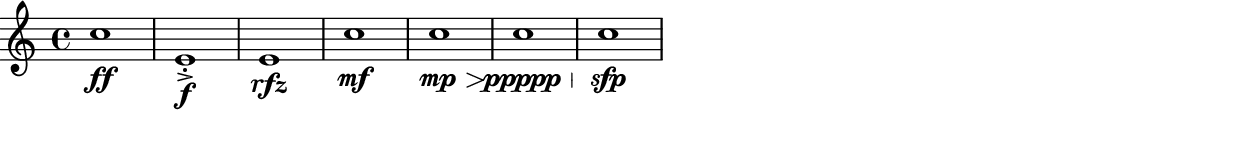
%% Generated by lilypond-book.py
%% Options: [exampleindent=10.16\mm,indent=0\mm,line-width=160\mm]
\include "lilypond-book-preamble.ly"


% ****************************************************************
% Start cut-&-pastable-section
% ****************************************************************



\paper {
  indent = 0\mm
  line-width = 160\mm
  % offset the left padding, also add 1mm as lilypond creates cropped
  % images with a little space on the right
  line-width = #(- line-width (* mm  3.000000) (* mm 1))
}

\layout {
  
}





% ****************************************************************
% ly snippet:
% ****************************************************************
\sourcefilename "/home/gub/NewGub/gub/target/linux-x86/src/lilypond-git.sv.gnu.org--lilypond.git-release-unstable/input/regression/dynamics-glyphs.ly"
\sourcefileline 0

\version "2.19.21"

\header {texidoc = "Dynamic letters are kerned, and their weight
matches that of the hairpin signs.  The dynamic scripts should be
horizontally centered on the note head.  Scripts that should appear
closer to the note head (staccato, accent) are reckoned with.
"  }


\relative {
  c''1\ff
  e,-.-> \f
  e \rfz		      
  c' \mf
  c \mp \> 
  c\!\ppppp \< 
  c\sfp\!
}




% ****************************************************************
% end ly snippet
% ****************************************************************
